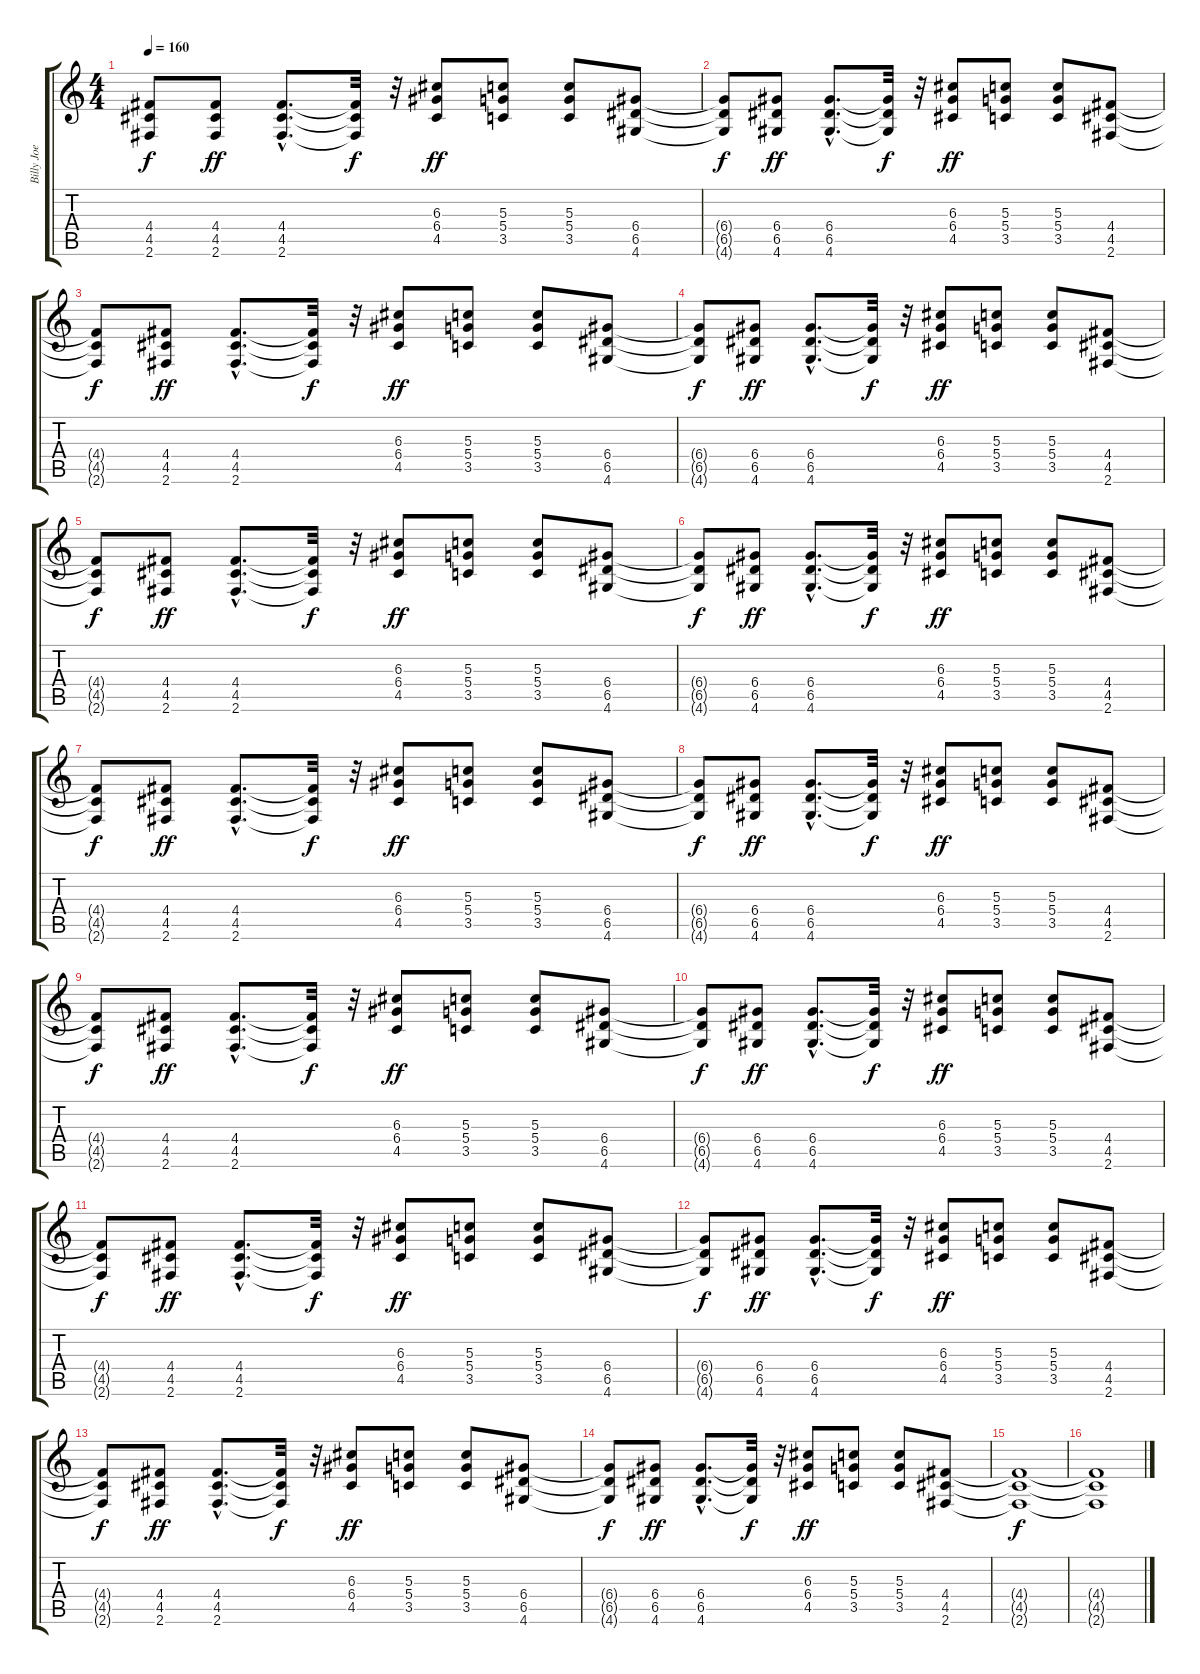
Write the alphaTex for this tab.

\track ("Billy Joe Electric (With Band)" "Billy Joe ") {instrument distortionguitar}
\staff {score tabs}
\tuning (E4 B3 G3 D3 A2 E2) {hide}
\ts (4 4)
\tempo 160
\clef g2
\ks c
(4.4{t} 4.5{t} 2.6{t}).8{dy f} (4.4 4.5 2.6).8{dy ff} (4.4{hac} 4.5{hac} 2.6{hac}).8{d} (4.4{t} 4.5{t} 2.6{t}).32{dy f} r.32 (6.3 6.4 4.5).8{dy ff} (5.3 5.4 3.5).8 (5.3 5.4 3.5).8 (6.4 6.5 4.6).8 |
(6.4{t} 6.5{t} 4.6{t}).8{dy f} (6.4 6.5 4.6).8{dy ff} (6.4{hac} 6.5{hac} 4.6{hac}).8{d} (6.4{t} 6.5{t} 4.6{t}).32{dy f} r.32 (6.3 6.4 4.5).8{dy ff} (5.3 5.4 3.5).8 (5.3 5.4 3.5).8 (4.4 4.5 2.6).8 |
(4.4{t} 4.5{t} 2.6{t}).8{dy f} (4.4 4.5 2.6).8{dy ff} (4.4{hac} 4.5{hac} 2.6{hac}).8{d} (4.4{t} 4.5{t} 2.6{t}).32{dy f} r.32 (6.3 6.4 4.5).8{dy ff} (5.3 5.4 3.5).8 (5.3 5.4 3.5).8 (6.4 6.5 4.6).8 |
(6.4{t} 6.5{t} 4.6{t}).8{dy f} (6.4 6.5 4.6).8{dy ff} (6.4{hac} 6.5{hac} 4.6{hac}).8{d} (6.4{t} 6.5{t} 4.6{t}).32{dy f} r.32 (6.3 6.4 4.5).8{dy ff} (5.3 5.4 3.5).8 (5.3 5.4 3.5).8 (4.4 4.5 2.6).8 |
(4.4{t} 4.5{t} 2.6{t}).8{dy f} (4.4 4.5 2.6).8{dy ff} (4.4{hac} 4.5{hac} 2.6{hac}).8{d} (4.4{t} 4.5{t} 2.6{t}).32{dy f} r.32 (6.3 6.4 4.5).8{dy ff} (5.3 5.4 3.5).8 (5.3 5.4 3.5).8 (6.4 6.5 4.6).8 |
(6.4{t} 6.5{t} 4.6{t}).8{dy f} (6.4 6.5 4.6).8{dy ff} (6.4{hac} 6.5{hac} 4.6{hac}).8{d} (6.4{t} 6.5{t} 4.6{t}).32{dy f} r.32 (6.3 6.4 4.5).8{dy ff} (5.3 5.4 3.5).8 (5.3 5.4 3.5).8 (4.4 4.5 2.6).8 |
(4.4{t} 4.5{t} 2.6{t}).8{dy f} (4.4 4.5 2.6).8{dy ff} (4.4{hac} 4.5{hac} 2.6{hac}).8{d} (4.4{t} 4.5{t} 2.6{t}).32{dy f} r.32 (6.3 6.4 4.5).8{dy ff} (5.3 5.4 3.5).8 (5.3 5.4 3.5).8 (6.4 6.5 4.6).8 |
(6.4{t} 6.5{t} 4.6{t}).8{dy f} (6.4 6.5 4.6).8{dy ff} (6.4{hac} 6.5{hac} 4.6{hac}).8{d} (6.4{t} 6.5{t} 4.6{t}).32{dy f} r.32 (6.3 6.4 4.5).8{dy ff} (5.3 5.4 3.5).8 (5.3 5.4 3.5).8 (4.4 4.5 2.6).8 |
(4.4{t} 4.5{t} 2.6{t}).8{dy f} (4.4 4.5 2.6).8{dy ff} (4.4{hac} 4.5{hac} 2.6{hac}).8{d} (4.4{t} 4.5{t} 2.6{t}).32{dy f} r.32 (6.3 6.4 4.5).8{dy ff} (5.3 5.4 3.5).8 (5.3 5.4 3.5).8 (6.4 6.5 4.6).8 |
(6.4{t} 6.5{t} 4.6{t}).8{dy f} (6.4 6.5 4.6).8{dy ff} (6.4{hac} 6.5{hac} 4.6{hac}).8{d} (6.4{t} 6.5{t} 4.6{t}).32{dy f} r.32 (6.3 6.4 4.5).8{dy ff} (5.3 5.4 3.5).8 (5.3 5.4 3.5).8 (4.4 4.5 2.6).8 |
(4.4{t} 4.5{t} 2.6{t}).8{dy f} (4.4 4.5 2.6).8{dy ff} (4.4{hac} 4.5{hac} 2.6{hac}).8{d} (4.4{t} 4.5{t} 2.6{t}).32{dy f} r.32 (6.3 6.4 4.5).8{dy ff} (5.3 5.4 3.5).8 (5.3 5.4 3.5).8 (6.4 6.5 4.6).8 |
(6.4{t} 6.5{t} 4.6{t}).8{dy f} (6.4 6.5 4.6).8{dy ff} (6.4{hac} 6.5{hac} 4.6{hac}).8{d} (6.4{t} 6.5{t} 4.6{t}).32{dy f} r.32 (6.3 6.4 4.5).8{dy ff} (5.3 5.4 3.5).8 (5.3 5.4 3.5).8 (4.4 4.5 2.6).8 |
(4.4{t} 4.5{t} 2.6{t}).8{dy f} (4.4 4.5 2.6).8{dy ff} (4.4{hac} 4.5{hac} 2.6{hac}).8{d} (4.4{t} 4.5{t} 2.6{t}).32{dy f} r.32 (6.3 6.4 4.5).8{dy ff} (5.3 5.4 3.5).8 (5.3 5.4 3.5).8 (6.4 6.5 4.6).8 |
(6.4{t} 6.5{t} 4.6{t}).8{dy f} (6.4 6.5 4.6).8{dy ff} (6.4{hac} 6.5{hac} 4.6{hac}).8{d} (6.4{t} 6.5{t} 4.6{t}).32{dy f} r.32 (6.3 6.4 4.5).8{dy ff} (5.3 5.4 3.5).8 (5.3 5.4 3.5).8 (4.4 4.5 2.6).8 |
(4.4{t} 4.5{t} 2.6{t}).1{dy f} |
(4.4{t} 4.5{t} 2.6{t}).1
